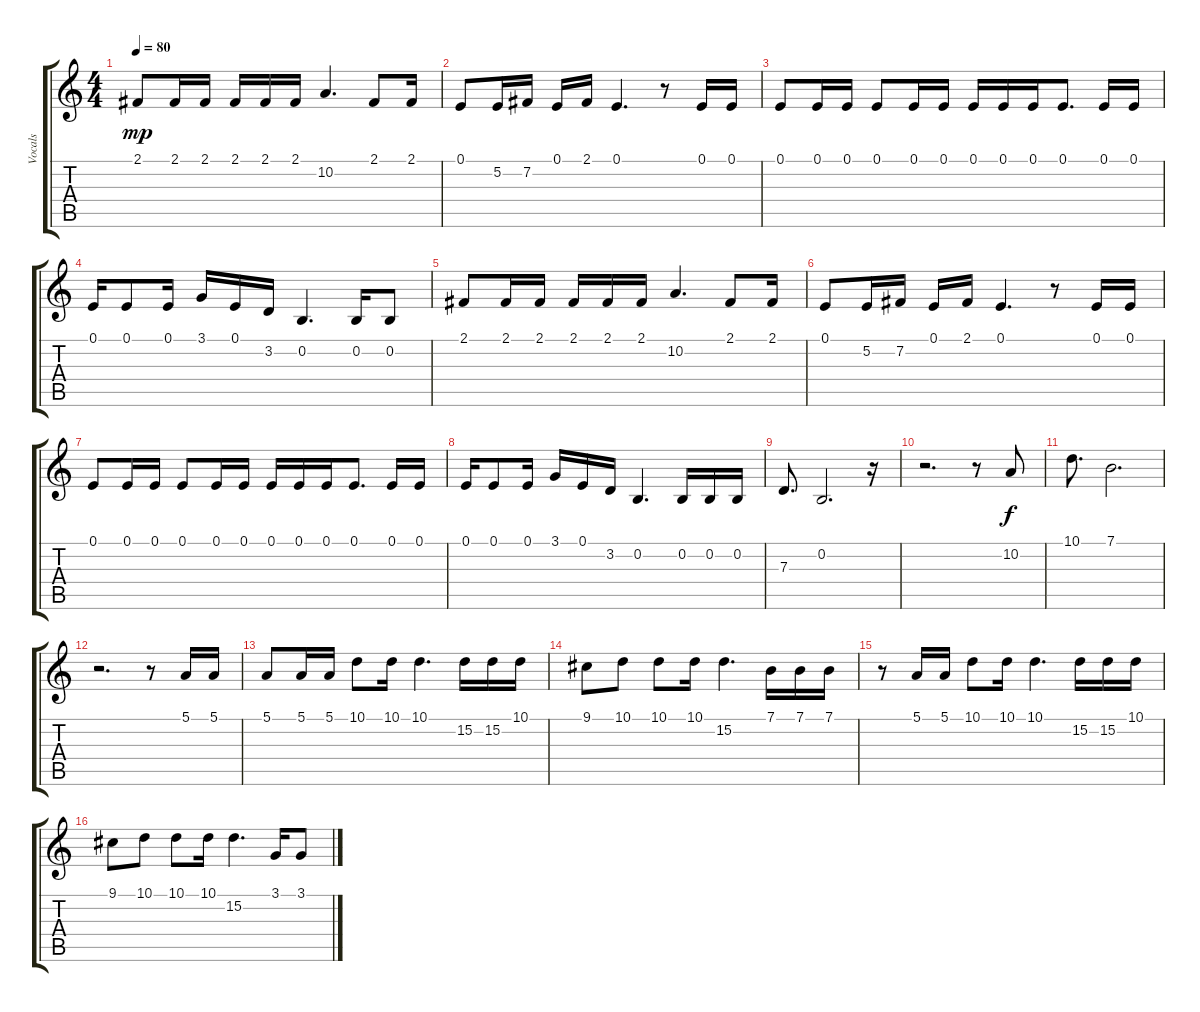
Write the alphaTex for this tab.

\track ("Vocals" "Vocals") {instrument altosax}
\staff {score tabs}
\tuning (E4 B3 G3 D3 A2 E2) {hide}
\ts (4 4)
\tempo 80
\clef g2
\ks c
2.1.8{dy mp} 2.1.16 2.1.16 2.1.16 2.1.16 2.1.16 10.2.4{d} 2.1.8 2.1.16 |
0.1.8 5.2.16 7.2.16 0.1.16 2.1.16 0.1.4{d} r.8 0.1.16 0.1.16 |
0.1.8 0.1.16 0.1.16 0.1.8 0.1.16 0.1.16 0.1.16 0.1.16 0.1.16 0.1.8{d} 0.1.16 0.1.16 |
0.1.16 0.1.8 0.1.16 3.1.16 0.1.16 3.2.16 0.2.4{d} 0.2.16 0.2.8 |
2.1.8 2.1.16 2.1.16 2.1.16 2.1.16 2.1.16 10.2.4{d} 2.1.8 2.1.16 |
0.1.8 5.2.16 7.2.16 0.1.16 2.1.16 0.1.4{d} r.8 0.1.16 0.1.16 |
0.1.8 0.1.16 0.1.16 0.1.8 0.1.16 0.1.16 0.1.16 0.1.16 0.1.16 0.1.8{d} 0.1.16 0.1.16 |
0.1.16 0.1.8 0.1.16 3.1.16 0.1.16 3.2.16 0.2.4{d} 0.2.16 0.2.16 0.2.16 |
7.3.8{d} 0.2.2{d} r.16 |
r.2{d} r.8 10.2.8{dy f} |
10.1.8{d} 7.1.2{d} |
r.2{d} r.8 5.1.16 5.1.16 |
5.1.8 5.1.16 5.1.16 10.1.8 10.1.16 10.1.4{d} 15.2.16 15.2.16 10.1.16 |
9.1.8 10.1.8 10.1.8 10.1.16 15.2.4{d} 7.1.16 7.1.16 7.1.16 |
r.8 5.1.16 5.1.16 10.1.8 10.1.16 10.1.4{d} 15.2.16 15.2.16 10.1.16 |
9.1.8 10.1.8 10.1.8 10.1.16 15.2.4{d} 3.1.16 3.1.8
